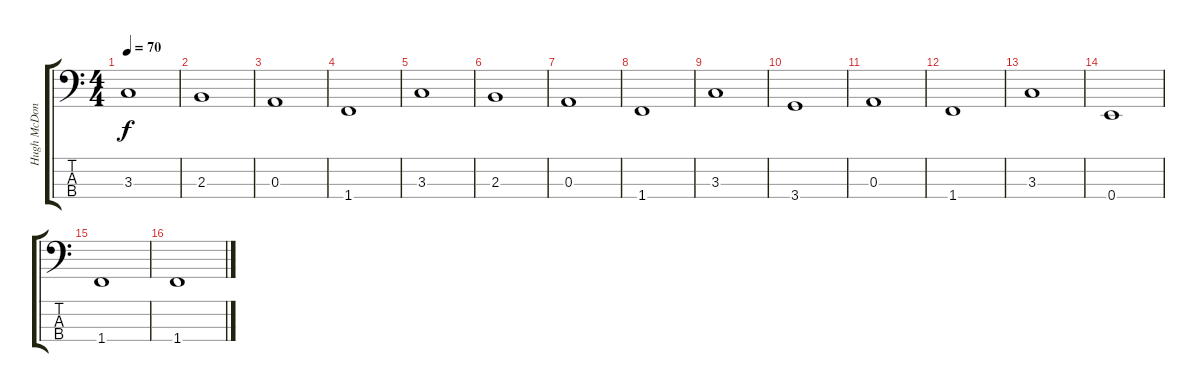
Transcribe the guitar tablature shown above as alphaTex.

\track ("Hugh McDonald" "Hugh McDon") {instrument electricbassfinger}
\staff {score tabs}
\tuning (G2 D2 A1 E1) {hide}
\ts (4 4)
\tempo 70
\clef f4
\ks c
3.3.1{dy f} |
2.3.1 |
0.3.1 |
1.4.1 |
3.3.1 |
2.3.1 |
0.3.1 |
1.4.1 |
3.3.1 |
3.4.1 |
0.3.1 |
1.4.1 |
3.3.1 |
0.4.1 |
1.4.1 |
1.4.1
